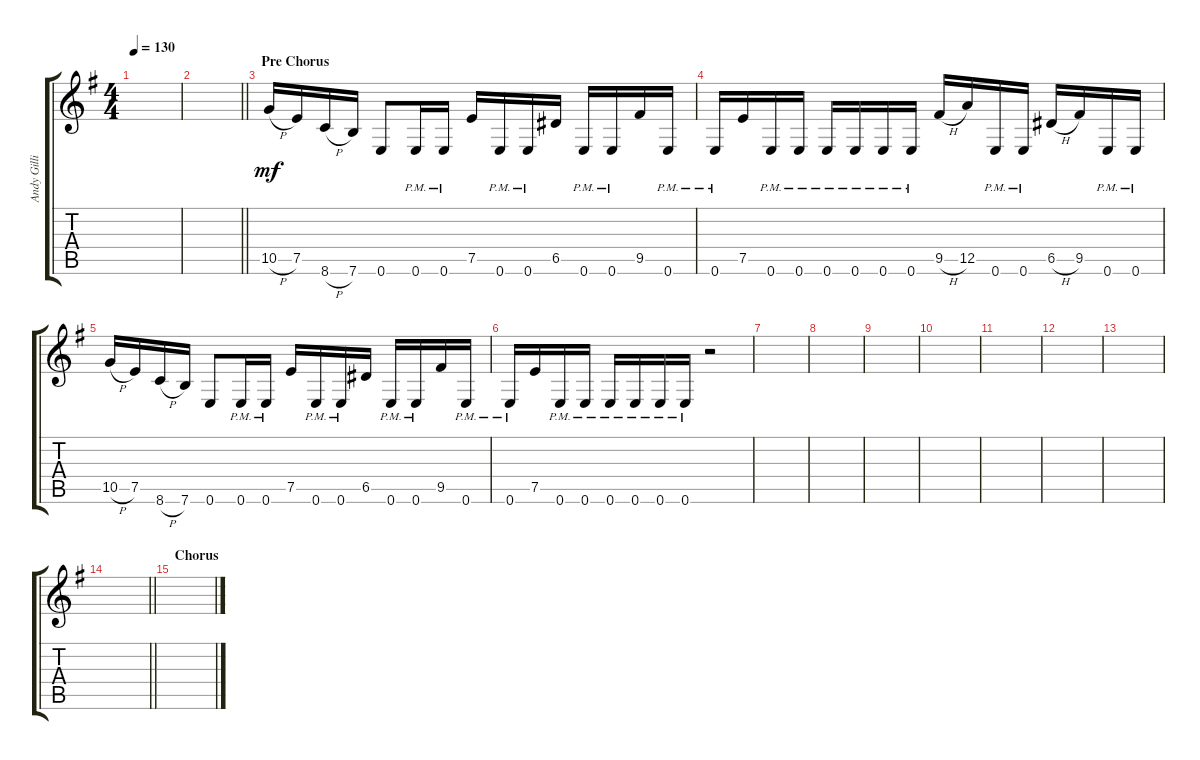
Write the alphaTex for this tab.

\track ("Andy Gillion (lead guitar)" "Andy Gilli") {instrument overdrivenguitar}
\staff {score tabs}
\tuning (E4 B3 G3 D3 A2 E2) {hide}
\ts (4 4)
\tempo 130
\clef g2
\ks eminor
|
\barLineRight lightlight
|
\section ("" "Pre Chorus")
10.5{h}.16{dy mf} 7.5.16 8.6{h}.16 7.6.16 0.6.8 0.6{pm}.16 0.6{pm}.16 7.5.16 0.6{pm}.16 0.6{pm}.16 6.5.16 0.6{pm}.16 0.6{pm}.16 9.5.16 0.6{pm}.16 |
0.6{pm}.16 7.5.16 0.6{pm}.16 0.6{pm}.16 0.6{pm}.16 0.6{pm}.16 0.6{pm}.16 0.6{pm}.16 9.5{h}.16 12.5.16 0.6{pm}.16 0.6{pm}.16 6.5{h}.16 9.5.16 0.6{pm}.16 0.6{pm}.16 |
10.5{h}.16 7.5.16 8.6{h}.16 7.6.16 0.6.8 0.6{pm}.16 0.6{pm}.16 7.5.16 0.6{pm}.16 0.6{pm}.16 6.5.16 0.6{pm}.16 0.6{pm}.16 9.5.16 0.6{pm}.16 |
0.6{pm}.16 7.5.16 0.6{pm}.16 0.6{pm}.16 0.6{pm}.16 0.6{pm}.16 0.6{pm}.16 0.6{pm}.16 r.2 |
|
|
|
|
|
|
|
\barLineRight lightlight
|
\section ("" "Chorus")
